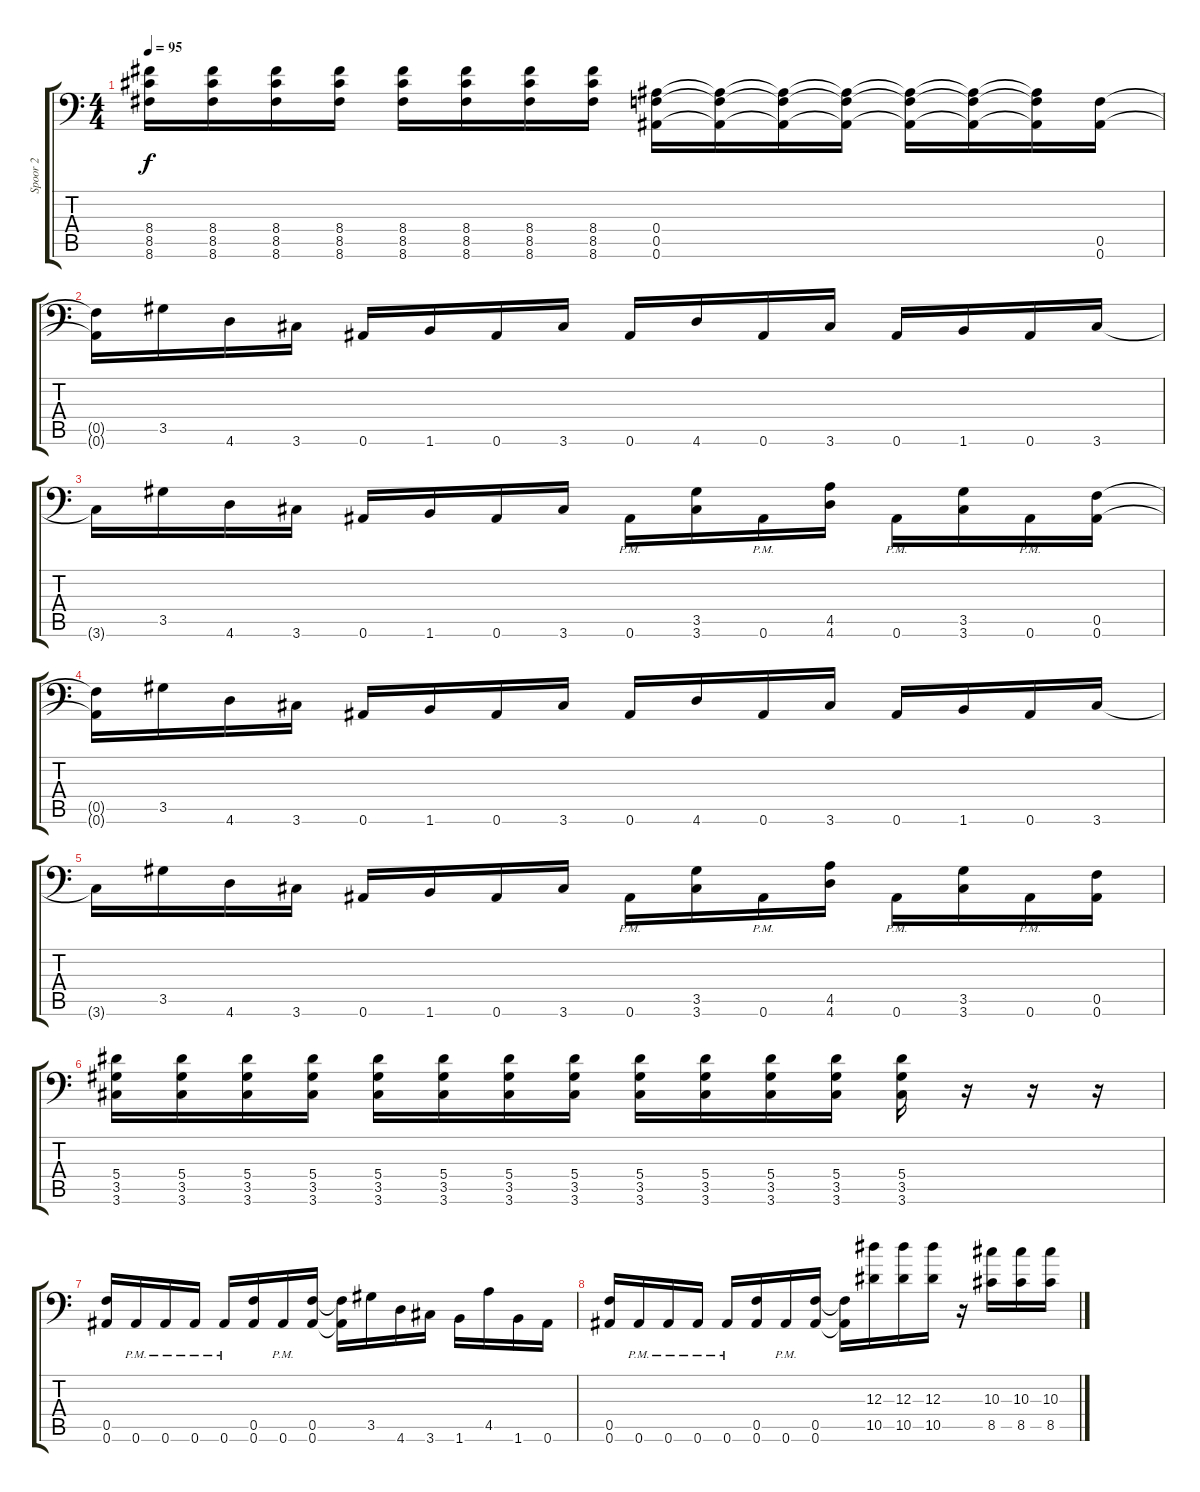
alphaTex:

\track ("Spoor 2" "Spoor 2") {instrument distortionguitar}
\staff {score tabs}
\tuning (C4 G3 Eb3 Bb2 F2 Bb1) {hide}
\ts (4 4)
\tempo 95
\clef f4
\ks c
(8.4 8.5 8.6).16{dy f} (8.4 8.5 8.6).16 (8.4 8.5 8.6).16 (8.4 8.5 8.6).16 (8.4 8.5 8.6).16 (8.4 8.5 8.6).16 (8.4 8.5 8.6).16 (8.4 8.5 8.6).16 (0.4 0.5 0.6).16 (0.4{t} 0.5{t} 0.6{t}).16 (0.4{t} 0.5{t} 0.6{t}).16 (0.4{t} 0.5{t} 0.6{t}).16 (0.4{t} 0.5{t} 0.6{t}).16 (0.4{t} 0.5{t} 0.6{t}).16 (0.4{t} 0.5{t} 0.6{t}).16 (0.5 0.6).16 |
(0.5{t} 0.6{t}).16 3.5.16 4.6.16 3.6.16 0.6.16 1.6.16 0.6.16 3.6.16 0.6.16 4.6.16 0.6.16 3.6.16 0.6.16 1.6.16 0.6.16 3.6.16 |
3.6{t}.16 3.5.16 4.6.16 3.6.16 0.6.16 1.6.16 0.6.16 3.6.16 0.6{pm}.16 (3.5 3.6).16 0.6{pm}.16 (4.5 4.6).16 0.6{pm}.16 (3.5 3.6).16 0.6{pm}.16 (0.5 0.6).16 |
(0.5{t} 0.6{t}).16 3.5.16 4.6.16 3.6.16 0.6.16 1.6.16 0.6.16 3.6.16 0.6.16 4.6.16 0.6.16 3.6.16 0.6.16 1.6.16 0.6.16 3.6.16 |
3.6{t}.16 3.5.16 4.6.16 3.6.16 0.6.16 1.6.16 0.6.16 3.6.16 0.6{pm}.16 (3.5 3.6).16 0.6{pm}.16 (4.5 4.6).16 0.6{pm}.16 (3.5 3.6).16 0.6{pm}.16 (0.5 0.6).16 |
(5.4 3.5 3.6).16 (5.4 3.5 3.6).16 (5.4 3.5 3.6).16 (5.4 3.5 3.6).16 (5.4 3.5 3.6).16 (5.4 3.5 3.6).16 (5.4 3.5 3.6).16 (5.4 3.5 3.6).16 (5.4 3.5 3.6).16 (5.4 3.5 3.6).16 (5.4 3.5 3.6).16 (5.4 3.5 3.6).16 (5.4 3.5 3.6).16 r.16 r.16 r.16 |
(0.5 0.6).16 0.6{pm}.16 0.6{pm}.16 0.6{pm}.16 0.6{pm}.16 (0.5 0.6).16 0.6{pm}.16 (0.5 0.6).16 (0.5{t} 0.6{t}).16 3.5.16 4.6.16 3.6.16 1.6.16 4.5.16 1.6.16 0.6.16 |
(0.5 0.6).16 0.6{pm}.16 0.6{pm}.16 0.6{pm}.16 0.6{pm}.16 (0.5 0.6).16 0.6{pm}.16 (0.5 0.6).16 (0.5{t} 0.6{t}).16 (12.3 10.5).16 (12.3 10.5).16 (12.3 10.5).16 r.16 (10.3 8.5).16 (10.3 8.5).16 (10.3 8.5).16
